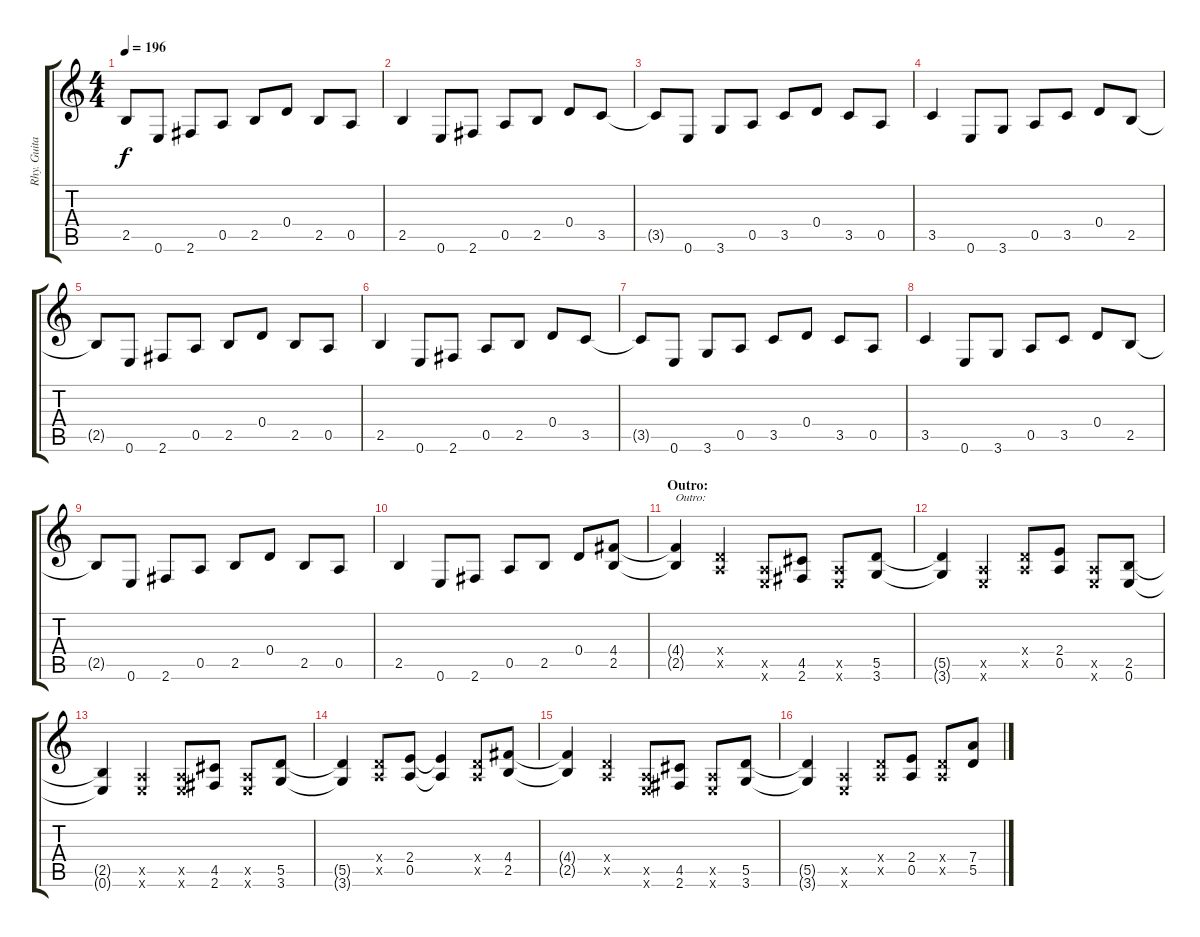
\track ("Rhy. Guitar 1" "Rhy. Guita") {instrument distortionguitar}
\staff {score tabs}
\tuning (E4 B3 G3 D3 A2 E2) {hide}
\ts (4 4)
\tempo 196
\clef g2
\ks c
2.5{t}.8{dy f} 0.6.8 2.6.8 0.5.8 2.5.8 0.4.8 2.5.8 0.5.8 |
2.5.4 0.6.8 2.6.8 0.5.8 2.5.8 0.4.8 3.5.8 |
3.5{t}.8 0.6.8 3.6.8 0.5.8 3.5.8 0.4.8 3.5.8 0.5.8 |
3.5.4 0.6.8 3.6.8 0.5.8 3.5.8 0.4.8 2.5.8 |
2.5{t}.8 0.6.8 2.6.8 0.5.8 2.5.8 0.4.8 2.5.8 0.5.8 |
2.5.4 0.6.8 2.6.8 0.5.8 2.5.8 0.4.8 3.5.8 |
3.5{t}.8 0.6.8 3.6.8 0.5.8 3.5.8 0.4.8 3.5.8 0.5.8 |
3.5.4 0.6.8 3.6.8 0.5.8 3.5.8 0.4.8 2.5.8 |
2.5{t}.8 0.6.8 2.6.8 0.5.8 2.5.8 0.4.8 2.5.8 0.5.8 |
2.5.4 0.6.8 2.6.8 0.5.8 2.5.8 0.4.8 (4.4 2.5).8 |
\section ("" "Outro:")
(4.4{t} 2.5{t}).4{txt "Outro:"} (0.4{x} 0.5{x}).4 (0.5{x} 0.6{x}).8 (4.5 2.6).8 (0.5{x} 0.6{x}).8 (5.5 3.6).8 |
(5.5{t} 3.6{t}).4 (0.5{x} 0.6{x}).4 (0.4{x} 0.5{x}).8 (2.4 0.5).8 (0.5{x} 0.6{x}).8 (2.5 0.6).8 |
(2.5{t} 0.6{t}).4 (0.5{x} 0.6{x}).4 (0.5{x} 0.6{x}).8 (4.5 2.6).8 (0.5{x} 0.6{x}).8 (5.5 3.6).8 |
(5.5{t} 3.6{t}).4 (0.4{x} 0.5{x}).8 (2.4 0.5).8 (2.4{t} 0.5{t}).4 (0.4{x} 0.5{x}).8 (4.4 2.5).8 |
(4.4{t} 2.5{t}).4 (0.4{x} 0.5{x}).4 (0.5{x} 0.6{x}).8 (4.5 2.6).8 (0.5{x} 0.6{x}).8 (5.5 3.6).8 |
(5.5{t} 3.6{t}).4 (0.5{x} 0.6{x}).4 (0.4{x} 0.5{x}).8 (2.4 0.5).8 (0.4{x} 0.5{x}).8 (7.4 5.5).8
